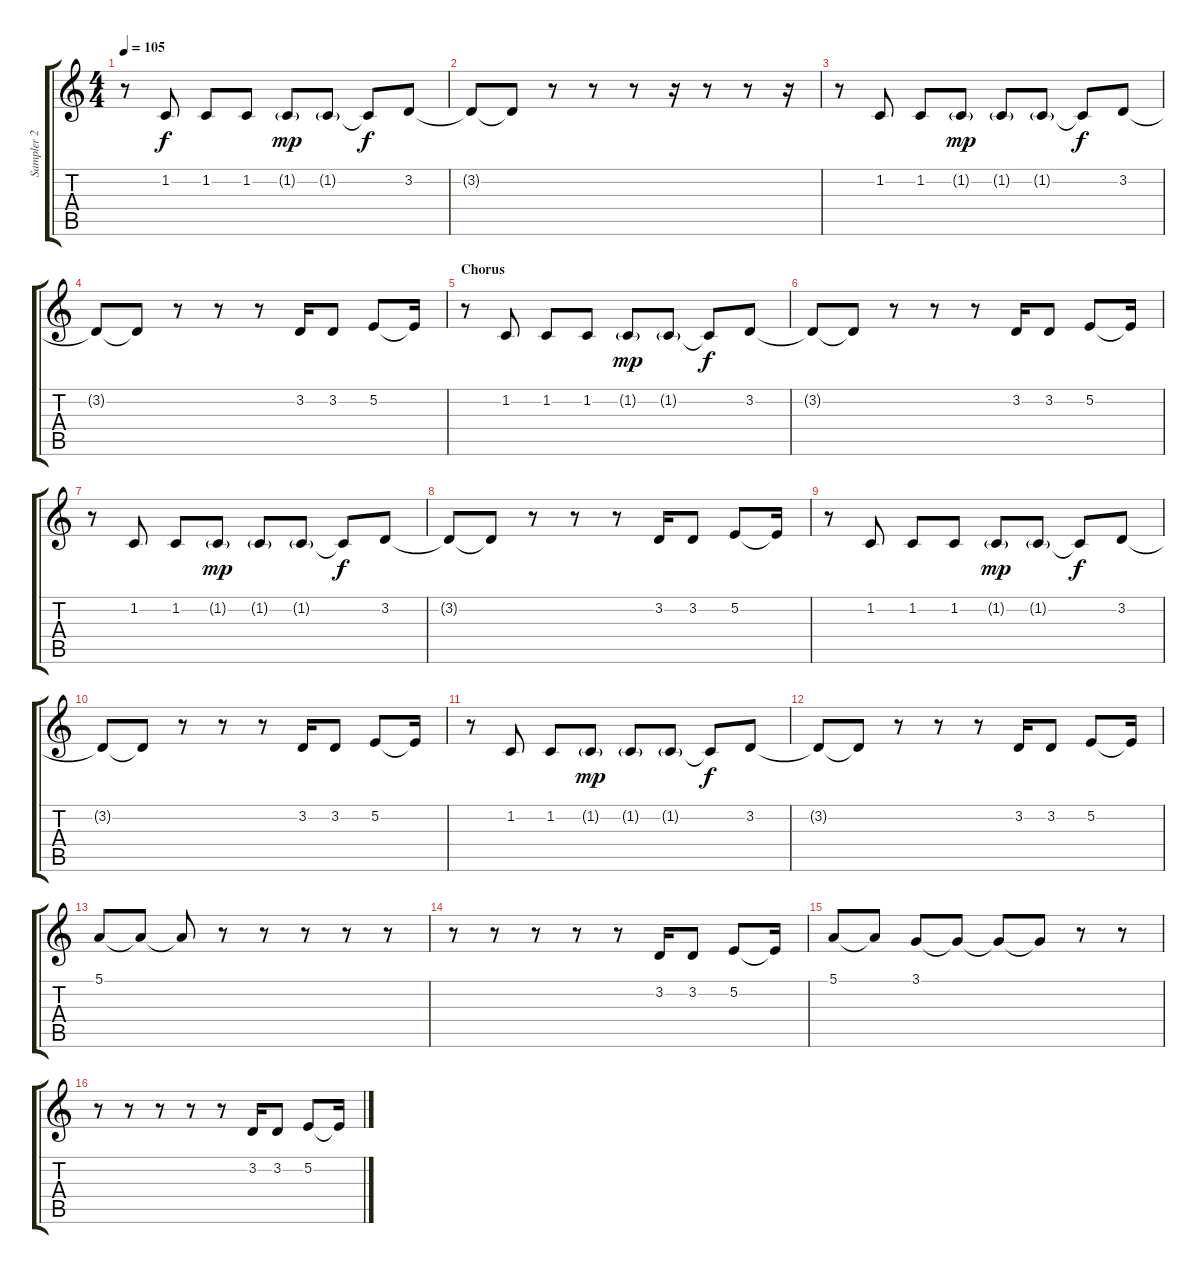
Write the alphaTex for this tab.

\track ("Sampler 2 " "Sampler 2 ") {instrument electricpiano2}
\staff {score tabs}
\tuning (E4 B3 G3 D3 A2 E2) {hide}
\ts (4 4)
\tempo 105
\clef g2
\ks c
r.8{dy f} 1.2.8 1.2.8 1.2.8 1.2{g}.8{dy mp} 1.2{g}.8 1.2{t}.8{dy f} 3.2.8 |
3.2{t}.8 3.2{t}.8 r.8 r.8 r.8 r.16 r.8 r.8 r.16 |
r.8 1.2.8 1.2.8 1.2{g}.8{dy mp} 1.2{g}.8 1.2{g}.8 1.2{t}.8{dy f} 3.2.8 |
3.2{t}.8 3.2{t}.8 r.8 r.8 r.8 3.2.16 3.2.8 5.2.8 5.2{t}.16 |
\section ("" "Chorus")
r.8 1.2.8 1.2.8 1.2.8 1.2{g}.8{dy mp} 1.2{g}.8 1.2{t}.8{dy f} 3.2.8 |
3.2{t}.8 3.2{t}.8 r.8 r.8 r.8 3.2.16 3.2.8 5.2.8 5.2{t}.16 |
r.8 1.2.8 1.2.8 1.2{g}.8{dy mp} 1.2{g}.8 1.2{g}.8 1.2{t}.8{dy f} 3.2.8 |
3.2{t}.8 3.2{t}.8 r.8 r.8 r.8 3.2.16 3.2.8 5.2.8 5.2{t}.16 |
r.8 1.2.8 1.2.8 1.2.8 1.2{g}.8{dy mp} 1.2{g}.8 1.2{t}.8{dy f} 3.2.8 |
3.2{t}.8 3.2{t}.8 r.8 r.8 r.8 3.2.16 3.2.8 5.2.8 5.2{t}.16 |
r.8 1.2.8 1.2.8 1.2{g}.8{dy mp} 1.2{g}.8 1.2{g}.8 1.2{t}.8{dy f} 3.2.8 |
3.2{t}.8 3.2{t}.8 r.8 r.8 r.8 3.2.16 3.2.8 5.2.8 5.2{t}.16 |
5.1.8 5.1{t}.8 5.1{t}.8 r.8 r.8 r.8 r.8 r.8 |
r.8 r.8 r.8 r.8 r.8 3.2.16 3.2.8 5.2.8 5.2{t}.16 |
5.1.8 5.1{t}.8 3.1.8 3.1{t}.8 3.1{t}.8 3.1{t}.8 r.8 r.8 |
r.8 r.8 r.8 r.8 r.8 3.2.16 3.2.8 5.2.8 5.2{t}.16
